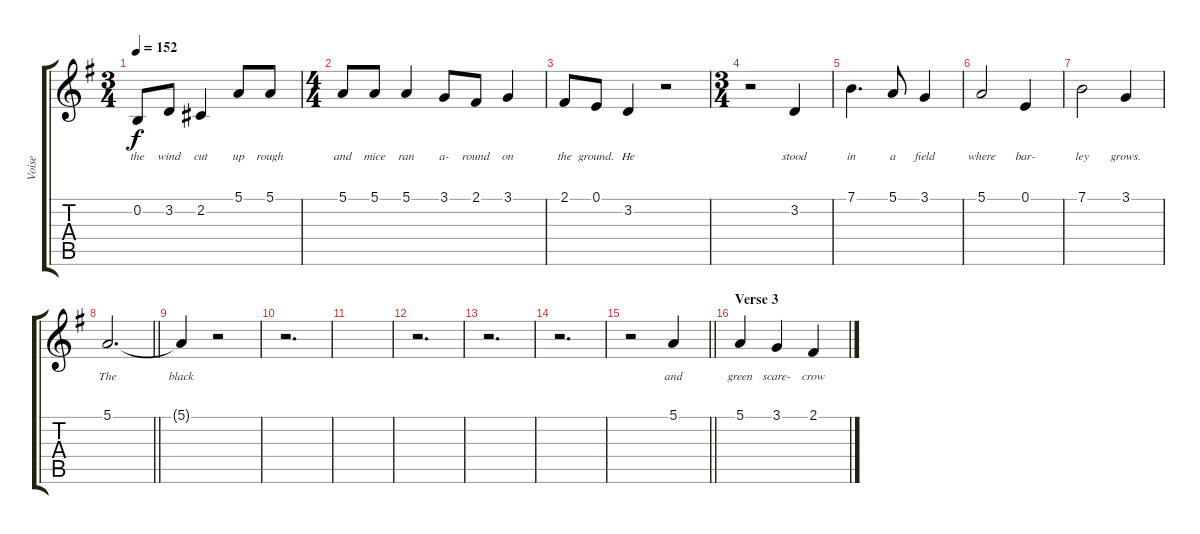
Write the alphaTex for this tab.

\track ("Voise" "Voise") {instrument synthvoice}
\staff {score tabs}
\tuning (E4 B3 G3 D3 A2 E2) {hide}
\ts (3 4)
\tempo 152
\clef g2
\ks g
0.2.8{lyrics (0 "the") lyrics (1 "") lyrics (2 "") lyrics (3 "") lyrics (4 "") dy f} 3.2.8{lyrics (0 "wind") lyrics (1 "") lyrics (2 "") lyrics (3 "") lyrics (4 "")} 2.2.4{lyrics (0 "cut") lyrics (1 "") lyrics (2 "") lyrics (3 "") lyrics (4 "")} 5.1.8{lyrics (0 "up") lyrics (1 "") lyrics (2 "") lyrics (3 "") lyrics (4 "")} 5.1.8{lyrics (0 "rough") lyrics (1 "") lyrics (2 "") lyrics (3 "") lyrics (4 "")} |
\ts (4 4)
5.1.8{lyrics (0 "and") lyrics (1 "") lyrics (2 "") lyrics (3 "") lyrics (4 "")} 5.1.8{lyrics (0 "mice") lyrics (1 "") lyrics (2 "") lyrics (3 "") lyrics (4 "")} 5.1.4{lyrics (0 "ran") lyrics (1 "") lyrics (2 "") lyrics (3 "") lyrics (4 "")} 3.1.8{lyrics (0 "a-") lyrics (1 "") lyrics (2 "") lyrics (3 "") lyrics (4 "")} 2.1.8{lyrics (0 "round") lyrics (1 "") lyrics (2 "") lyrics (3 "") lyrics (4 "")} 3.1.4{lyrics (0 "on") lyrics (1 "") lyrics (2 "") lyrics (3 "") lyrics (4 "")} |
2.1.8{lyrics (0 "the") lyrics (1 "") lyrics (2 "") lyrics (3 "") lyrics (4 "")} 0.1.8{lyrics (0 "ground.") lyrics (1 "") lyrics (2 "") lyrics (3 "") lyrics (4 "")} 3.2.4{lyrics (0 "He") lyrics (1 "") lyrics (2 "") lyrics (3 "") lyrics (4 "")} r.2 |
\ts (3 4)
r.2 3.2.4{lyrics (0 "stood") lyrics (1 "") lyrics (2 "") lyrics (3 "") lyrics (4 "")} |
7.1.4{d lyrics (0 "in") lyrics (1 "") lyrics (2 "") lyrics (3 "") lyrics (4 "")} 5.1.8{lyrics (0 "a") lyrics (1 "") lyrics (2 "") lyrics (3 "") lyrics (4 "")} 3.1.4{lyrics (0 "field") lyrics (1 "") lyrics (2 "") lyrics (3 "") lyrics (4 "")} |
5.1.2{lyrics (0 "where") lyrics (1 "") lyrics (2 "") lyrics (3 "") lyrics (4 "")} 0.1.4{lyrics (0 "bar-") lyrics (1 "") lyrics (2 "") lyrics (3 "") lyrics (4 "")} |
7.1.2{lyrics (0 "ley") lyrics (1 "") lyrics (2 "") lyrics (3 "") lyrics (4 "")} 3.1.4{lyrics (0 "grows.") lyrics (1 "") lyrics (2 "") lyrics (3 "") lyrics (4 "")} |
\barLineRight lightlight
5.1.2{d lyrics (0 "The") lyrics (1 "") lyrics (2 "") lyrics (3 "") lyrics (4 "")} |
5.1{t}.4{lyrics (0 "black") lyrics (1 "") lyrics (2 "") lyrics (3 "") lyrics (4 "")} r.2 |
r.2{d} |
|
r.2{d} |
r.2{d} |
r.2{d} |
\barLineRight lightlight
r.2 5.1.4{lyrics (0 "and") lyrics (1 "") lyrics (2 "") lyrics (3 "") lyrics (4 "")} |
\section ("" "Verse 3")
5.1.4{lyrics (0 "green") lyrics (1 "") lyrics (2 "") lyrics (3 "") lyrics (4 "")} 3.1.4{lyrics (0 "scare-") lyrics (1 "") lyrics (2 "") lyrics (3 "") lyrics (4 "")} 2.1.4{lyrics (0 "crow") lyrics (1 "") lyrics (2 "") lyrics (3 "") lyrics (4 "")}
